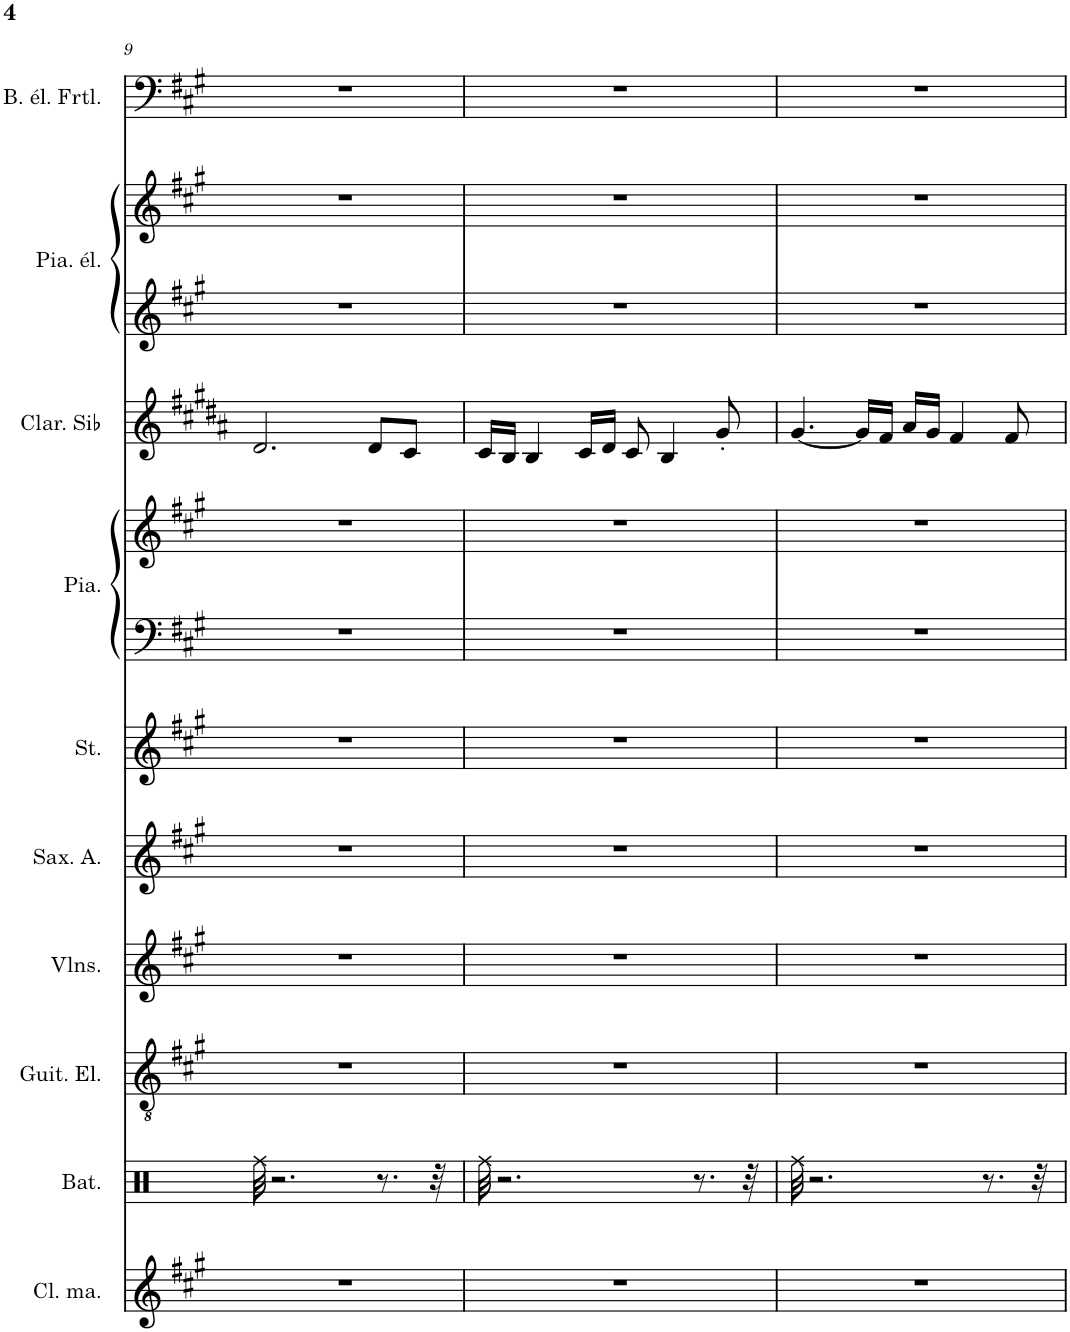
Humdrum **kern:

**kern	**kern	**kern	**kern	**kern	**kern	**kern	**kern	**kern	**kern	**kern	**kern
*part10	*part9	*part8	*part7	*part6	*part5	*part4	*part4	*part3	*part2	*part2	*part1
*staff12	*staff11	*staff10	*staff9	*staff8	*staff7	*staff6	*staff5	*staff4	*staff3	*staff2	*staff1
*I"Cloches à mains	*I"Batterie	*I"Guitare électrique	*I"Violons	*I"Saxophone Alto	*I"Cordes	*I"Piano	*	*I"Clarinette en Sib	*I"Piano électrique	*	*I"Basse électrique fretless, I WillAlw
*I'Cl. ma.	*I'Bat.	*I'Guit. El.	*I'Vlns.	*I'Sax. A.	*	*I'Pia.	*	*I'Clar. Sib	*I'Pia. él.	*	*I'B. él. Frtl.
!!LO:PB:g=z
*clefG2	*clefX	*clefGv2	*clefG2	*clefG2	*clefG2	*clefF4	*clefG2	*clefG2	*clefG2	*clefG2	*clefF4
*	*	*	*	*Trd5c9	*	*	*	*Trd1c2	*	*	*Trd7c12
*k[f#c#g#]	*k[]	*k[f#c#g#]	*k[f#c#g#]	*k[f#c#g#]	*k[f#c#g#]	*k[f#c#g#]	*k[f#c#g#]	*k[f#c#g#d#a#]	*k[f#c#g#]	*k[f#c#g#]	*k[f#c#g#]
*M4/4	*M4/4	*M4/4	*M4/4	*M4/4	*M4/4	*M4/4	*M4/4	*M4/4	*M4/4	*M4/4	*M4/4
=9	=9	=9	=9	=9	=9	=9	=9	=9	=9	=9	=9
1r	32Rff\	1r	1r	1r	1r	1r	1r	2.d#/	1r	1r	1r
.	2.r	.	.	.	.	.	.	.	.	.	.
.	.	.	.	.	.	.	.	8d#/L	.	.	.
.	8.r	.	.	.	.	.	.	.	.	.	.
.	.	.	.	.	.	.	.	8c#/J	.	.	.
.	32r	.	.	.	.	.	.	.	.	.	.
=10	=10	=10	=10	=10	=10	=10	=10	=10	=10	=10	=10
1r	32Rff\	1r	1r	1r	1r	1r	1r	16c#/LL	1r	1r	1r
.	2.r	.	.	.	.	.	.	.	.	.	.
.	.	.	.	.	.	.	.	16B/JJ	.	.	.
.	.	.	.	.	.	.	.	4B/	.	.	.
.	.	.	.	.	.	.	.	16c#/LL	.	.	.
.	.	.	.	.	.	.	.	16d#/JJ	.	.	.
.	.	.	.	.	.	.	.	8c#/	.	.	.
.	.	.	.	.	.	.	.	4B/	.	.	.
.	8.r	.	.	.	.	.	.	.	.	.	.
.	.	.	.	.	.	.	.	8g#'/	.	.	.
.	32r	.	.	.	.	.	.	.	.	.	.
=11	=11	=11	=11	=11	=11	=11	=11	=11	=11	=11	=11
1r	32Rff\	1r	1r	1r	1r	1r	1r	[4.g#/	1r	1r	1r
.	2.r	.	.	.	.	.	.	.	.	.	.
.	.	.	.	.	.	.	.	16g#/LL]	.	.	.
.	.	.	.	.	.	.	.	16f#/JJ	.	.	.
.	.	.	.	.	.	.	.	16a#/LL	.	.	.
.	.	.	.	.	.	.	.	16g#/JJ	.	.	.
.	.	.	.	.	.	.	.	4f#/	.	.	.
.	8.r	.	.	.	.	.	.	.	.	.	.
.	.	.	.	.	.	.	.	8f#/	.	.	.
.	32r	.	.	.	.	.	.	.	.	.	.
=	=	=	=	=	=	=	=	=	=	=	=
*-	*-	*-	*-	*-	*-	*-	*-	*-	*-	*-	*-
